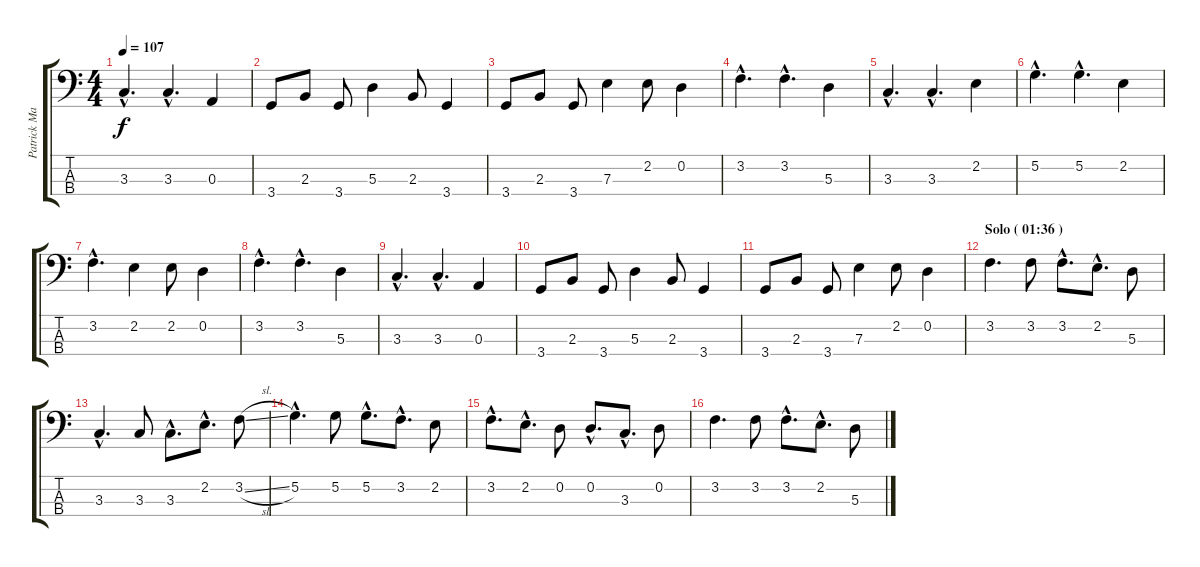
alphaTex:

\track ("Patrick Matthews" "Patrick Ma") {instrument electricbassfinger}
\staff {score tabs}
\tuning (G2 D2 A1 E1) {hide}
\ts (4 4)
\tempo 107
\clef f4
\ks c
3.3{hac}.4{d dy f} 3.3{hac}.4{d} 0.3.4 |
3.4.8 2.3.8 3.4.8 5.3.4 2.3.8 3.4.4 |
3.4.8 2.3.8 3.4.8 7.3.4 2.2.8 0.2.4 |
3.2{hac}.4{d} 3.2{hac}.4{d} 5.3.4 |
3.3{hac}.4{d} 3.3{hac}.4{d} 2.2.4 |
5.2{hac}.4{d} 5.2{hac}.4{d} 2.2.4 |
3.2{hac}.4{d} 2.2.4 2.2.8 0.2.4 |
3.2{hac}.4{d} 3.2{hac}.4{d} 5.3.4 |
3.3{hac}.4{d} 3.3{hac}.4{d} 0.3.4 |
3.4.8 2.3.8 3.4.8 5.3.4 2.3.8 3.4.4 |
3.4.8 2.3.8 3.4.8 7.3.4 2.2.8 0.2.4 |
\section ("" "Solo ( 01:36 )")
3.2.4{d} 3.2.8 3.2{hac}.8{d} 2.2{hac}.8{d} 5.3.8 |
3.3{hac}.4{d} 3.3.8 3.3{hac}.8{d} 2.2{hac}.8{d} 3.2{sl}.8 |
5.2{hac}.4{d} 5.2.8 5.2{hac}.8{d} 3.2{hac}.8{d} 2.2.8 |
3.2{hac}.8{d} 2.2{hac}.8{d} 0.2.8 0.2{hac}.8{d} 3.3{hac}.8{d} 0.2.8 |
3.2.4{d} 3.2.8 3.2{hac}.8{d} 2.2{hac}.8{d} 5.3.8
